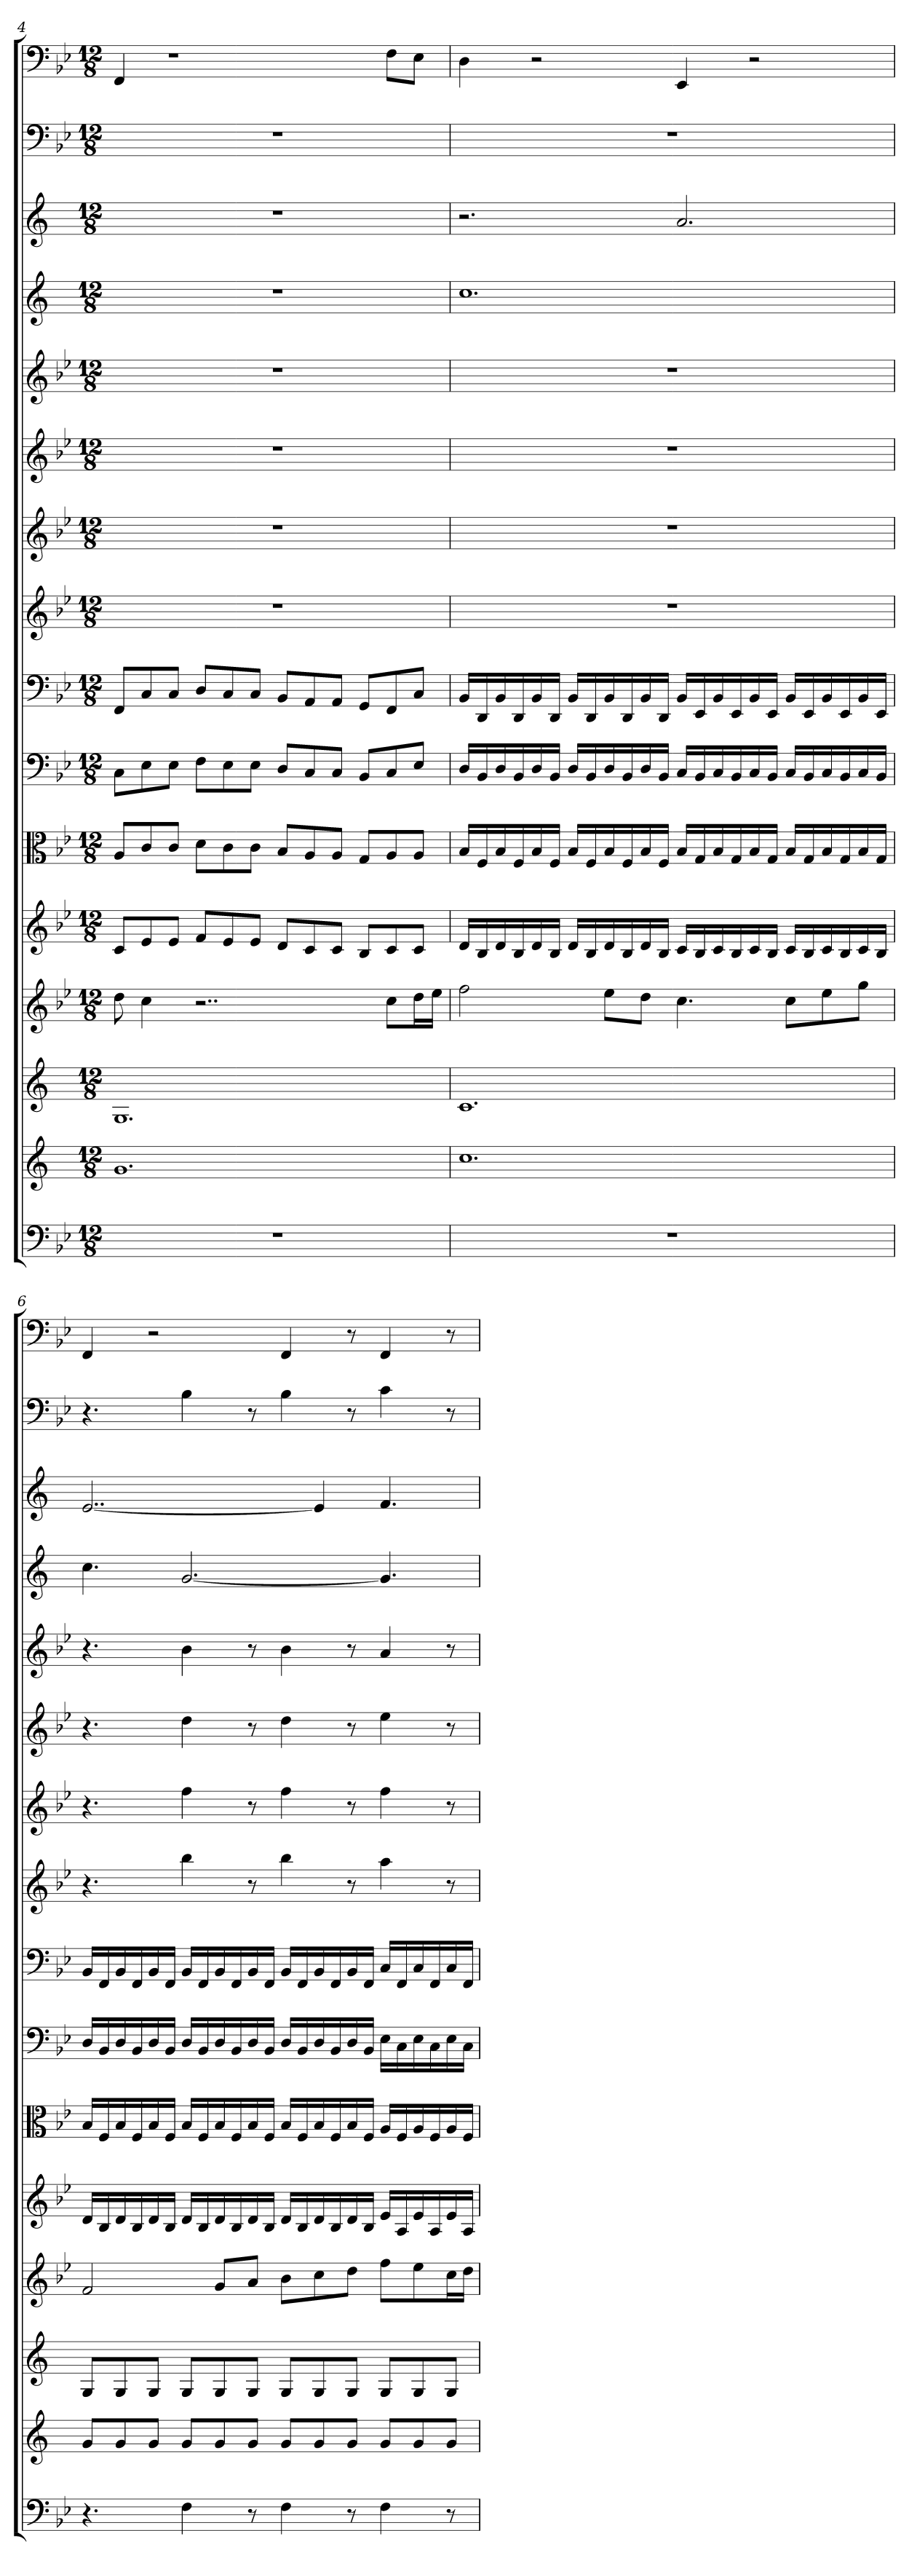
**kern	**kern	**kern	**kern	**kern	**kern	**kern	**kern	**kern	**kern	**kern	**kern	**kern	**kern	**kern	**kern
*part16	*part15	*part14	*part13	*part12	*part11	*part10	*part9	*part8	*part7	*part6	*part5	*part4	*part3	*part2	*part1
*staff16	*staff15	*staff14	*staff13	*staff12	*staff11	*staff10	*staff9	*staff8	*staff7	*staff6	*staff5	*staff4	*staff3	*staff2	*staff1
*clefF4	*	*	*	*	*clefC3	*clefF4	*clefF4	*	*	*	*	*	*	*clefF4	*clefF4
*k[b-e-]	*k[]	*k[]	*k[b-e-]	*k[b-e-]	*k[b-e-]	*k[b-e-]	*k[b-e-]	*k[b-e-]	*k[b-e-]	*k[b-e-]	*k[b-e-]	*k[]	*k[]	*k[b-e-]	*k[b-e-]
*B-:	*	*	*B-:	*B-:	*B-:	*B-:	*B-:	*B-:	*B-:	*B-:	*B-:	*	*	*B-:	*B-:
*M12/8	*M12/8	*M12/8	*M12/8	*M12/8	*M12/8	*M12/8	*M12/8	*M12/8	*M12/8	*M12/8	*M12/8	*M12/8	*M12/8	*M12/8	*M12/8
=4	=4	=4	=4	=4	=4	=4	=4	=4	=4	=4	=4	=4	=4	=4	=4
1.r	1.g	1.G	8dd	8cL	8A/L	8C\L	8FF/L	1.r	1.r	1.r	1.r	1.r	1.r	1.r	4FF
.	.	.	4cc	8e-	8c/	8E-\	8C/	.	.	.	.	.	.	.	.
.	.	.	.	8e-J	8c/J	8E-\J	8C/J	.	.	.	.	.	.	.	1r
.	.	.	2..r	8fL	8d\L	8F\L	8D/L	.	.	.	.	.	.	.	.
.	.	.	.	8e-	8c\	8E-\	8C/	.	.	.	.	.	.	.	.
.	.	.	.	8e-J	8c\J	8E-\J	8C/J	.	.	.	.	.	.	.	.
.	.	.	.	8dL	8B-/L	8D/L	8BB-/L	.	.	.	.	.	.	.	.
.	.	.	.	8c	8A/	8C/	8AA/	.	.	.	.	.	.	.	.
.	.	.	.	8cJ	8A/J	8C/J	8AA/J	.	.	.	.	.	.	.	.
.	.	.	.	8B-L	8G/L	8BB-/L	8GG/L	.	.	.	.	.	.	.	.
.	.	.	8ccL	8c	8A/	8C/	8FF/	.	.	.	.	.	.	.	8F\L
.	.	.	16ddL	8cJ	8A/J	8E-/J	8C/J	.	.	.	.	.	.	.	8E-\J
.	.	.	16ee-JJ	.	.	.	.	.	.	.	.	.	.	.	.
=5	=5	=5	=5	=5	=5	=5	=5	=5	=5	=5	=5	=5	=5	=5	=5
1.r	1.cc	1.c	2ff	16dLL	16B-/LL	16D/LL	16BB-/LL	1.r	1.r	1.r	1.r	1.cc	2.r	1.r	4D
.	.	.	.	16B-	16F/	16BB-/	16DD/	.	.	.	.	.	.	.	.
.	.	.	.	16d	16B-/	16D/	16BB-/	.	.	.	.	.	.	.	.
.	.	.	.	16B-	16F/	16BB-/	16DD/	.	.	.	.	.	.	.	.
.	.	.	.	16d	16B-/	16D/	16BB-/	.	.	.	.	.	.	.	2r
.	.	.	.	16B-JJ	16F/JJ	16BB-/JJ	16DD/JJ	.	.	.	.	.	.	.	.
.	.	.	.	16dLL	16B-/LL	16D/LL	16BB-/LL	.	.	.	.	.	.	.	.
.	.	.	.	16B-	16F/	16BB-/	16DD/	.	.	.	.	.	.	.	.
.	.	.	8ee-L	16d	16B-/	16D/	16BB-/	.	.	.	.	.	.	.	.
.	.	.	.	16B-	16F/	16BB-/	16DD/	.	.	.	.	.	.	.	.
.	.	.	8ddJ	16d	16B-/	16D/	16BB-/	.	.	.	.	.	.	.	.
.	.	.	.	16B-JJ	16F/JJ	16BB-/JJ	16DD/JJ	.	.	.	.	.	.	.	.
.	.	.	4.cc	16cLL	16B-/LL	16C/LL	16BB-/LL	.	.	.	.	.	2.a	.	4EE-
.	.	.	.	16B-	16G/	16BB-/	16EE-/	.	.	.	.	.	.	.	.
.	.	.	.	16c	16B-/	16C/	16BB-/	.	.	.	.	.	.	.	.
.	.	.	.	16B-	16G/	16BB-/	16EE-/	.	.	.	.	.	.	.	.
.	.	.	.	16c	16B-/	16C/	16BB-/	.	.	.	.	.	.	.	2r
.	.	.	.	16B-JJ	16G/JJ	16BB-/JJ	16EE-/JJ	.	.	.	.	.	.	.	.
.	.	.	8ccL	16cLL	16B-/LL	16C/LL	16BB-/LL	.	.	.	.	.	.	.	.
.	.	.	.	16B-	16G/	16BB-/	16EE-/	.	.	.	.	.	.	.	.
.	.	.	8ee-	16c	16B-/	16C/	16BB-/	.	.	.	.	.	.	.	.
.	.	.	.	16B-	16G/	16BB-/	16EE-/	.	.	.	.	.	.	.	.
.	.	.	8ggJ	16c	16B-/	16C/	16BB-/	.	.	.	.	.	.	.	.
.	.	.	.	16B-JJ	16G/JJ	16BB-/JJ	16EE-/JJ	.	.	.	.	.	.	.	.
=6	=6	=6	=6	=6	=6	=6	=6	=6	=6	=6	=6	=6	=6	=6	=6
4.r	8gL	8GL	2f	16dLL	16B-/LL	16D/LL	16BB-/LL	4.r	4.r	4.r	4.r	4.cc	[2..e	4.r	4FF
.	.	.	.	16B-	16F/	16BB-/	16FF/	.	.	.	.	.	.	.	.
.	8g	8G	.	16d	16B-/	16D/	16BB-/	.	.	.	.	.	.	.	.
.	.	.	.	16B-	16F/	16BB-/	16FF/	.	.	.	.	.	.	.	.
.	8gJ	8GJ	.	16d	16B-/	16D/	16BB-/	.	.	.	.	.	.	.	2r
.	.	.	.	16B-JJ	16F/JJ	16BB-/JJ	16FF/JJ	.	.	.	.	.	.	.	.
4F	8gL	8GL	.	16dLL	16B-/LL	16D/LL	16BB-/LL	4bb-	4ff	4dd	4b-	[2.g	.	4B-	.
.	.	.	.	16B-	16F/	16BB-/	16FF/	.	.	.	.	.	.	.	.
.	8g	8G	8gL	16d	16B-/	16D/	16BB-/	.	.	.	.	.	.	.	.
.	.	.	.	16B-	16F/	16BB-/	16FF/	.	.	.	.	.	.	.	.
8r	8gJ	8GJ	8aJ	16d	16B-/	16D/	16BB-/	8r	8r	8r	8r	.	.	8r	.
.	.	.	.	16B-JJ	16F/JJ	16BB-/JJ	16FF/JJ	.	.	.	.	.	.	.	.
4F	8gL	8GL	8b-L	16dLL	16B-/LL	16D/LL	16BB-/LL	4bb-	4ff	4dd	4b-	.	.	4B-	4FF
.	.	.	.	16B-	16F/	16BB-/	16FF/	.	.	.	.	.	.	.	.
.	8g	8G	8cc	16d	16B-/	16D/	16BB-/	.	.	.	.	.	4e]	.	.
.	.	.	.	16B-	16F/	16BB-/	16FF/	.	.	.	.	.	.	.	.
8r	8gJ	8GJ	8ddJ	16d	16B-/	16D/	16BB-/	8r	8r	8r	8r	.	.	8r	8r
.	.	.	.	16B-JJ	16F/JJ	16BB-/JJ	16FF/JJ	.	.	.	.	.	.	.	.
4F	8gL	8GL	8ffL	16e-LL	16A/LL	16E-\LL	16C/LL	4aa	4ff	4ee-	4a	4.g]	4.f	4c	4FF
.	.	.	.	16A	16F/	16C\	16FF/	.	.	.	.	.	.	.	.
.	8g	8G	8ee-	16e-	16A/	16E-\	16C/	.	.	.	.	.	.	.	.
.	.	.	.	16A	16F/	16C\	16FF/	.	.	.	.	.	.	.	.
8r	8gJ	8GJ	16ccL	16e-	16A/	16E-\	16C/	8r	8r	8r	8r	.	.	8r	8r
.	.	.	16ddJJ	16AJJ	16F/JJ	16C\JJ	16FF/JJ	.	.	.	.	.	.	.	.
=	=	=	=	=	=	=	=	=	=	=	=	=	=	=	=
*-	*-	*-	*-	*-	*-	*-	*-	*-	*-	*-	*-	*-	*-	*-	*-
